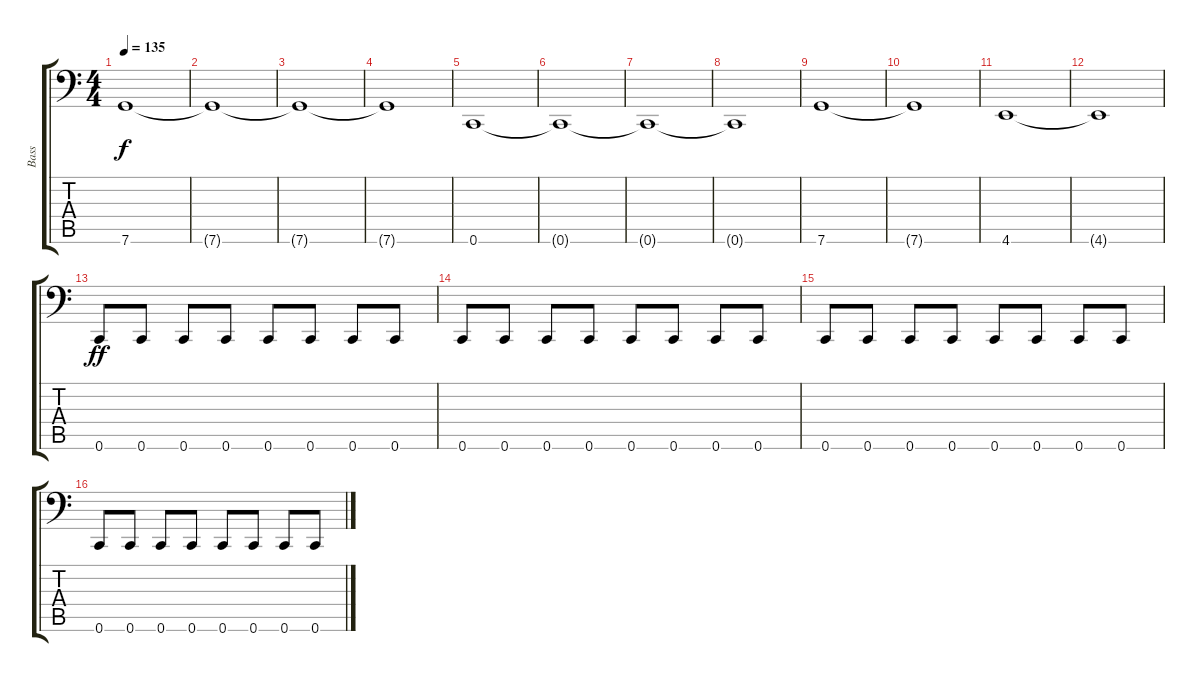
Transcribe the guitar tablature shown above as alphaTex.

\track ("Bass" "Bass") {instrument electricbassfinger}
\staff {score tabs}
\tuning (D3 A2 F2 C2 G1 C1) {hide}
\ts (4 4)
\tempo 135
\clef f4
\ks c
7.6.1{dy f} |
7.6{t}.1 |
7.6{t}.1 |
7.6{t}.1 |
0.6.1 |
0.6{t}.1 |
0.6{t}.1 |
0.6{t}.1 |
7.6.1 |
7.6{t}.1 |
4.6.1 |
4.6{t}.1 |
0.6.8{dy ff} 0.6.8 0.6.8 0.6.8 0.6.8 0.6.8 0.6.8 0.6.8 |
0.6.8 0.6.8 0.6.8 0.6.8 0.6.8 0.6.8 0.6.8 0.6.8 |
0.6.8 0.6.8 0.6.8 0.6.8 0.6.8 0.6.8 0.6.8 0.6.8 |
0.6.8 0.6.8 0.6.8 0.6.8 0.6.8 0.6.8 0.6.8 0.6.8
